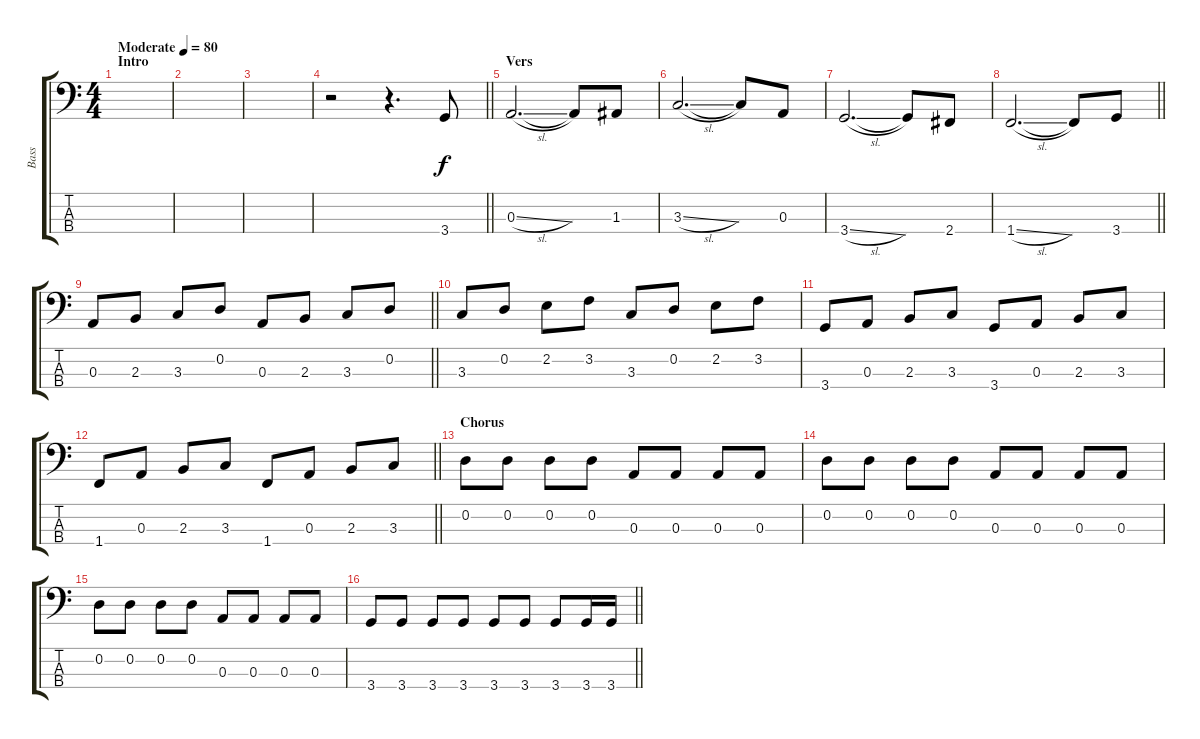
\track ("Bass " "Bass ") {instrument electricbassfinger}
\staff {score tabs}
\tuning (G2 D2 A1 E1) {hide}
\ts (4 4)
\section ("" "Intro")
\tempo (80 "Moderate")
\clef f4
\ks c
|
|
|
\barLineRight lightlight
r.2 r.4{d} 3.4.8 |
\section ("" "Vers")
0.3{sl}.2{d} 0.3{t}.8 1.3.8 |
3.3{sl}.2{d} 3.3{t}.8 0.3.8 |
3.4{sl}.2{d} 3.4{t}.8 2.4.8 |
\barLineRight lightlight
1.4{sl}.2{d} 1.4{t}.8 3.4.8 |
\barLineRight lightlight
0.3.8 2.3.8 3.3.8 0.2.8 0.3.8 2.3.8 3.3.8 0.2.8 |
3.3.8 0.2.8 2.2.8 3.2.8 3.3.8 0.2.8 2.2.8 3.2.8 |
3.4.8 0.3.8 2.3.8 3.3.8 3.4.8 0.3.8 2.3.8 3.3.8 |
\barLineRight lightlight
1.4.8 0.3.8 2.3.8 3.3.8 1.4.8 0.3.8 2.3.8 3.3.8 |
\section ("" "Chorus")
0.2.8 0.2.8 0.2.8 0.2.8 0.3.8 0.3.8 0.3.8 0.3.8 |
0.2.8 0.2.8 0.2.8 0.2.8 0.3.8 0.3.8 0.3.8 0.3.8 |
0.2.8 0.2.8 0.2.8 0.2.8 0.3.8 0.3.8 0.3.8 0.3.8 |
\barLineRight lightlight
3.4.8 3.4.8 3.4.8 3.4.8 3.4.8 3.4.8 3.4.8 3.4.16 3.4.16
